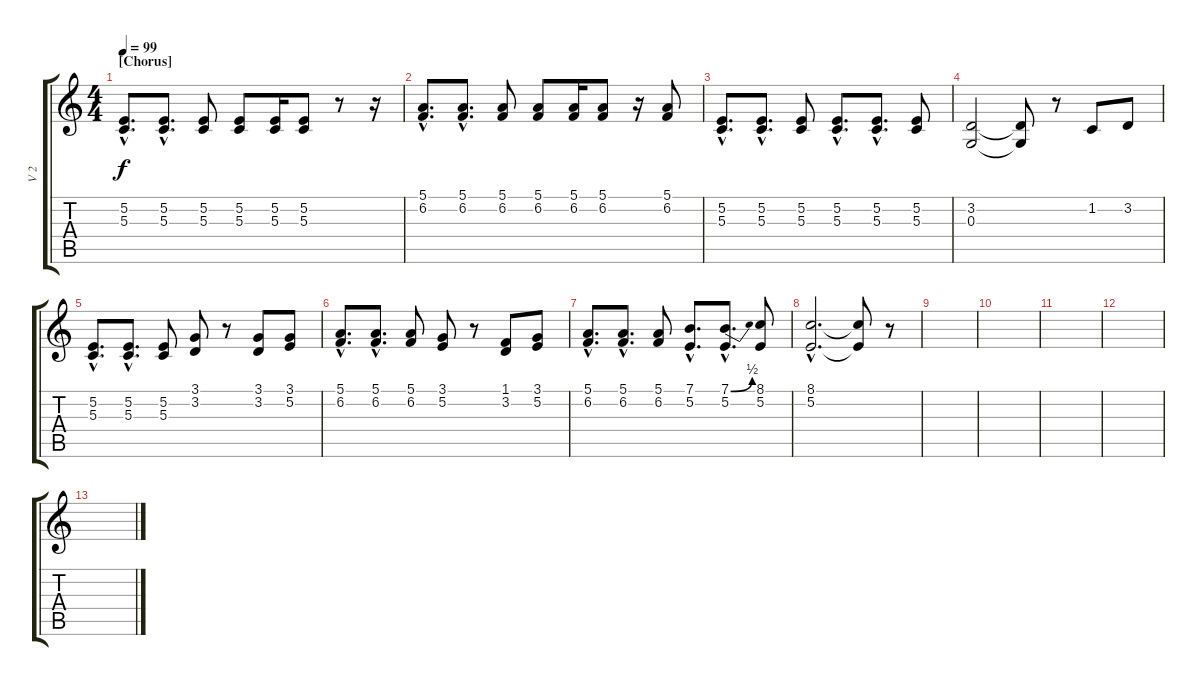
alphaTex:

\track ("V 2" "V 2") {instrument choiraahs}
\staff {score tabs}
\tuning (E4 B3 G3 D3 A2 E2) {hide}
\ts (4 4)
\section ("" "[Chorus]")
\tempo 99
\clef g2
\ks c
(5.2{hac} 5.3{hac}).8{d dy f instrument choiraahs} (5.2{hac} 5.3{hac}).8{d} (5.2 5.3).8 (5.2 5.3).8 (5.2 5.3).16 (5.2 5.3).8 r.8 r.16 |
(5.1{hac} 6.2{hac}).8{d} (5.1{hac} 6.2{hac}).8{d} (5.1 6.2).8 (5.1 6.2).8 (5.1 6.2).16 (5.1 6.2).8 r.16 (5.1 6.2).8 |
(5.2{hac} 5.3{hac}).8{d} (5.2{hac} 5.3{hac}).8{d} (5.2 5.3).8 (5.2{hac} 5.3{hac}).8{d} (5.2{hac} 5.3{hac}).8{d} (5.2 5.3).8 |
(3.2 0.3).2 (3.2{t} 0.3{t}).8 r.8 1.2.8 3.2.8 |
(5.2{hac} 5.3{hac}).8{d} (5.2{hac} 5.3{hac}).8{d} (5.2 5.3).8 (3.1 3.2).8 r.8 (3.1 3.2).8 (3.1 5.2).8 |
(5.1{hac} 6.2{hac}).8{d} (5.1{hac} 6.2{hac}).8{d} (5.1 6.2).8 (3.1 5.2).8 r.8 (1.1 3.2).8 (3.1 5.2).8 |
(5.1{hac} 6.2{hac}).8{d} (5.1{hac} 6.2{hac}).8{d} (5.1 6.2).8 (7.1{hac} 5.2{hac}).8{d} (7.1{be (bend 0 0 60 2) hac} 5.2{hac}).8{d} (8.1 5.2).8 |
(8.1{hac} 5.2{hac}).2{d} (8.1{t} 5.2{t}).8 r.8 |
\section ("" "")
|
|
|
|
\section ("" "")
